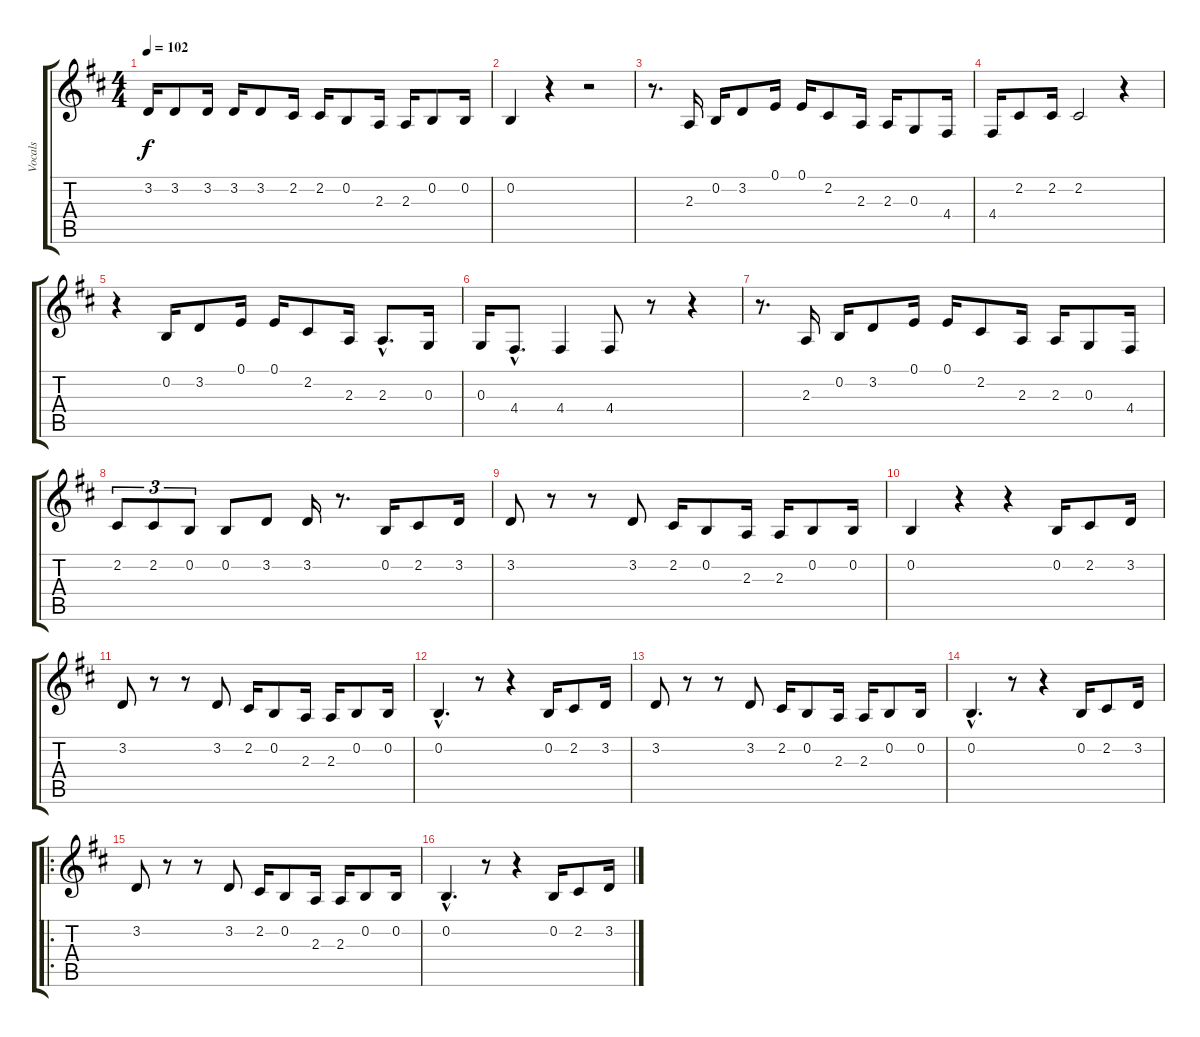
\track ("Vocals" "Vocals") {instrument oboe}
\staff {score tabs}
\tuning (E4 B3 G3 D3 A2 E2) {hide}
\ts (4 4)
\tempo 102
\clef g2
\ks d
3.2.16{dy f} 3.2.8 3.2.16 3.2.16 3.2.8 2.2.16 2.2.16 0.2.8 2.3.16 2.3.16 0.2.8 0.2.16 |
0.2.4 r.4 r.2 |
r.8{d} 2.3.16 0.2.16 3.2.8 0.1.16 0.1.16 2.2.8 2.3.16 2.3.16 0.3.8 4.4.16 |
4.4.16 2.2.8 2.2.16 2.2.2 r.4 |
r.4 0.2.16 3.2.8 0.1.16 0.1.16 2.2.8 2.3.16 2.3{hac}.8{d} 0.3.16 |
0.3.16 4.4{hac}.8{d} 4.4.4 4.4.8 r.8 r.4 |
r.8{d} 2.3.16 0.2.16 3.2.8 0.1.16 0.1.16 2.2.8 2.3.16 2.3.16 0.3.8 4.4.16 |
2.2.8{tu (3 2)} 2.2.8{tu (3 2)} 0.2.8{tu (3 2)} 0.2.8 3.2.8 3.2.16 r.8{d} 0.2.16 2.2.8 3.2.16 |
3.2.8 r.8 r.8 3.2.8 2.2.16 0.2.8 2.3.16 2.3.16 0.2.8 0.2.16 |
0.2.4 r.4 r.4 0.2.16 2.2.8 3.2.16 |
3.2.8 r.8 r.8 3.2.8 2.2.16 0.2.8 2.3.16 2.3.16 0.2.8 0.2.16 |
0.2{hac}.4{d} r.8 r.4 0.2.16 2.2.8 3.2.16 |
3.2.8 r.8 r.8 3.2.8 2.2.16 0.2.8 2.3.16 2.3.16 0.2.8 0.2.16 |
0.2{hac}.4{d} r.8 r.4 0.2.16 2.2.8 3.2.16 |
\ro
3.2.8 r.8 r.8 3.2.8 2.2.16 0.2.8 2.3.16 2.3.16 0.2.8 0.2.16 |
0.2{hac}.4{d} r.8 r.4 0.2.16 2.2.8 3.2.16
